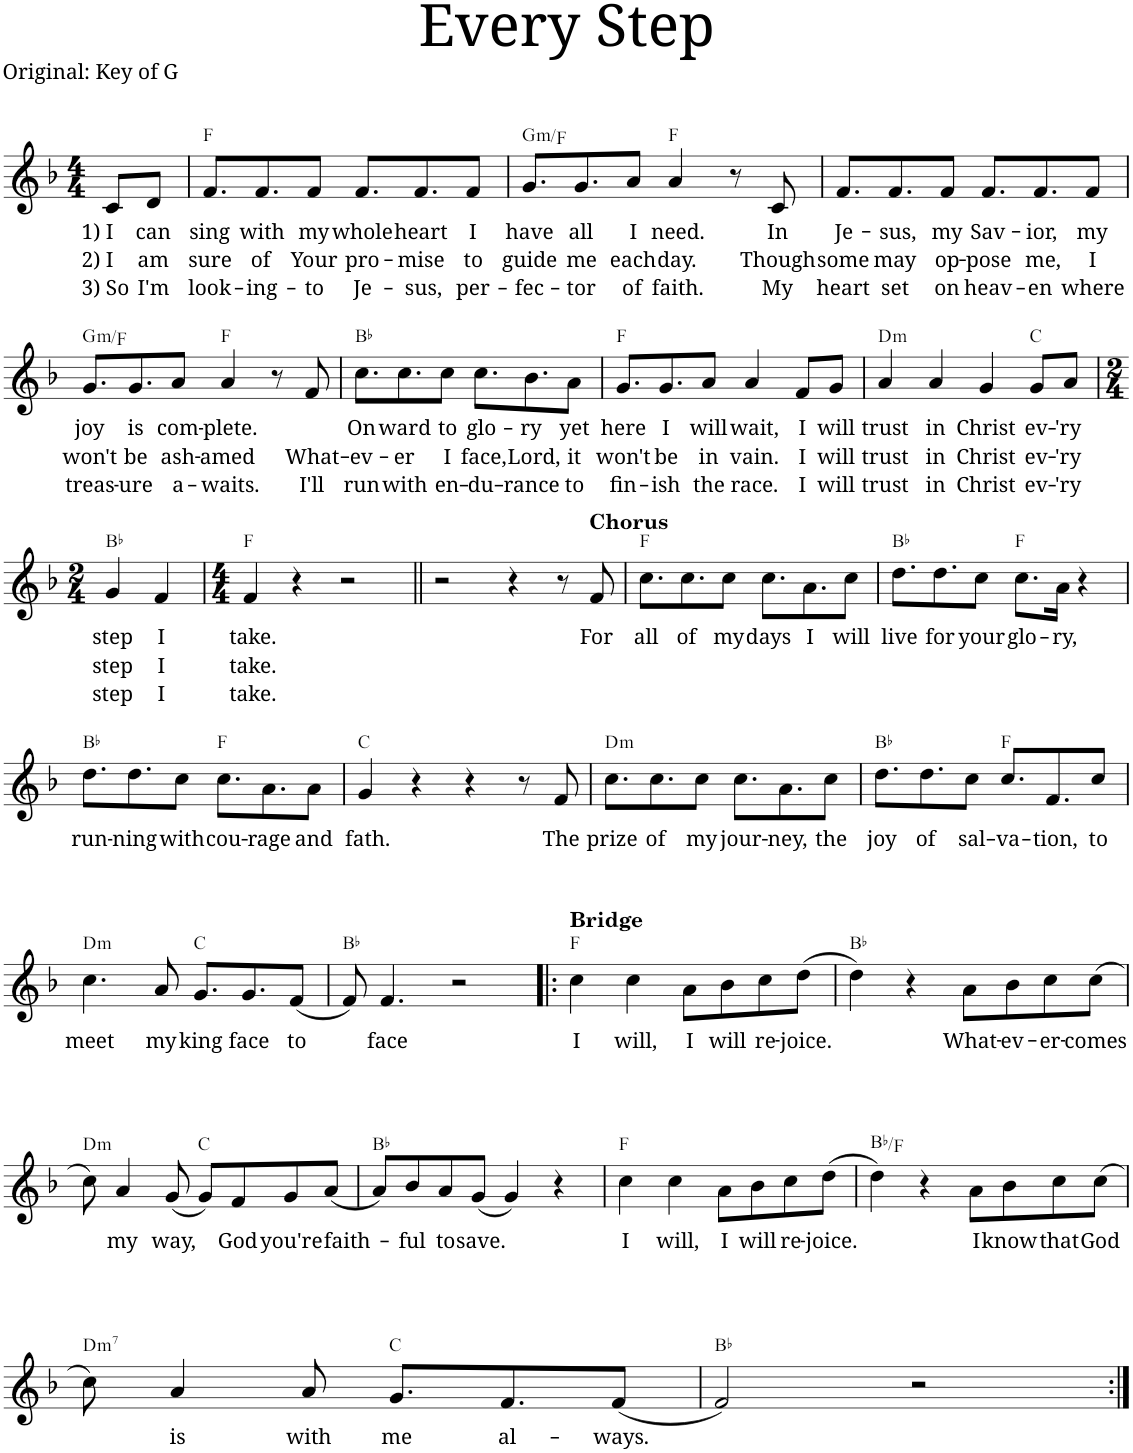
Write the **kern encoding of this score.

**kern	**text	**text	**text	**harte
*part1	*part1	*part1	*part1	*part1
*staff1	*staff1	*staff1	*staff1	*
*I"Piano	*	*	*	*
*I'Pno.	*	*	*	*
*clefG2	*	*	*	*
*k[b-]	*	*	*	*
*M4/4	*	*	*	*
=1	=1	=1	=1	=1
!	!LO:LY:b	!LO:LY:b	!LO:LY:b	!
8c/L	1) I	2) I	3) So	.
!	!LO:LY:b	!LO:LY:b	!LO:LY:b	!
8d/J	can	am	I'm	.
=2	=2	=2	=2	=2
!	!LO:LY:b	!LO:LY:b	!LO:LY:b	!
8.f/L	sing	sure	look-	F:maj
!	!LO:LY:b	!LO:LY:b	!LO:LY:b	!
8.f/	with	of	-ing-	.
!	!LO:LY:b	!LO:LY:b	!LO:LY:b	!
8f/J	my	Your	-to	.
!	!LO:LY:b	!LO:LY:b	!LO:LY:b	!
8.f/L	whole	pro-	Je-	.
!	!LO:LY:b	!LO:LY:b	!LO:LY:b	!
8.f/	heart	-mise	-sus,	.
!	!LO:LY:b	!LO:LY:b	!LO:LY:b	!
8f/J	I	to	per-	.
=3	=3	=3	=3	=3
!	!LO:LY:b	!LO:LY:b	!LO:LY:b	!LO:H:kt=m
8.g/L	have	guide	-fec-	G:min/b7
!	!LO:LY:b	!LO:LY:b	!LO:LY:b	!
8.g/	all	me	-tor	.
!	!LO:LY:b	!LO:LY:b	!LO:LY:b	!
8a/J	I	each	of	.
!	!LO:LY:b	!LO:LY:b	!LO:LY:b	!
4a/	need.	day.	faith.	F:maj
8r	.	.	.	.
!	!LO:LY:b	!LO:LY:b	!LO:LY:b	!
8c/	In	Though	My	.
=4	=4	=4	=4	=4
!	!LO:LY:b	!LO:LY:b	!LO:LY:b	!
8.f/L	Je-	some	heart	.
!	!LO:LY:b	!LO:LY:b	!LO:LY:b	!
8.f/	-sus,	may	set	.
!	!LO:LY:b	!LO:LY:b	!LO:LY:b	!
8f/J	my	op-	on	.
!	!LO:LY:b	!LO:LY:b	!LO:LY:b	!
8.f/L	Sav-	-pose	heav-	.
!	!LO:LY:b	!LO:LY:b	!LO:LY:b	!
8.f/	-ior,	me,	-en	.
!	!LO:LY:b	!LO:LY:b	!LO:LY:b	!
8f/J	my	I	where	.
!!LO:LB:g=z
=5	=5	=5	=5	=5
!	!LO:LY:b	!LO:LY:b	!LO:LY:b	!LO:H:kt=m
8.g/L	joy	won't	treas-	G:min/b7
!	!LO:LY:b	!LO:LY:b	!LO:LY:b	!
8.g/	is	be	-ure	.
!	!LO:LY:b	!LO:LY:b	!LO:LY:b	!
8a/J	com-	ash-	a-	.
!	!LO:LY:b	!LO:LY:b	!LO:LY:b	!
4a/	-plete.	-amed	-waits.	F:maj
8r	.	.	.	.
!	!	!LO:LY:b	!LO:LY:b	!
8f/	.	What-	I'll	.
=6	=6	=6	=6	=6
!	!LO:LY:b	!LO:LY:b	!LO:LY:b	!
8.cc\L	On	-ev-	run	Bb:maj
!	!LO:LY:b	!LO:LY:b	!LO:LY:b	!
8.cc\	ward	-er	with	.
!	!LO:LY:b	!LO:LY:b	!LO:LY:b	!
8cc\J	to	I	en-	.
!	!LO:LY:b	!LO:LY:b	!LO:LY:b	!
8.cc\L	glo-	face,	-du-	.
!	!LO:LY:b	!LO:LY:b	!LO:LY:b	!
8.b-\	-ry	Lord,	-rance	.
!	!LO:LY:b	!LO:LY:b	!LO:LY:b	!
8a\J	yet	it	to	.
=7	=7	=7	=7	=7
!	!LO:LY:b	!LO:LY:b	!LO:LY:b	!
8.g/L	here	won't	fin-	F:maj
!	!LO:LY:b	!LO:LY:b	!LO:LY:b	!
8.g/	I	be	-ish	.
!	!LO:LY:b	!LO:LY:b	!LO:LY:b	!
8a/J	will	in	the	.
!	!LO:LY:b	!LO:LY:b	!LO:LY:b	!
4a/	wait,	vain.	race.	.
!	!LO:LY:b	!LO:LY:b	!LO:LY:b	!
8f/L	I	I	I	.
!	!LO:LY:b	!LO:LY:b	!LO:LY:b	!
8g/J	will	will	will	.
=8	=8	=8	=8	=8
!	!LO:LY:b	!LO:LY:b	!LO:LY:b	!LO:H:kt=m
4a/	trust	trust	trust	D:min
!	!LO:LY:b	!LO:LY:b	!LO:LY:b	!
4a/	in	in	in	.
!	!LO:LY:b	!LO:LY:b	!LO:LY:b	!
4g/	Christ	Christ	Christ	.
!	!LO:LY:b	!LO:LY:b	!LO:LY:b	!
8g/L	ev-	ev-	ev-	C:maj
!	!LO:LY:b	!LO:LY:b	!LO:LY:b	!
8a/J	-'ry	-'ry	-'ry	.
!!LO:LB:g=z
=9	=9	=9	=9	=9
*M2/4	*	*	*	*
!	!LO:LY:b	!LO:LY:b	!LO:LY:b	!
4g/	step	step	step	Bb:maj
!	!LO:LY:b	!LO:LY:b	!LO:LY:b	!
4f/	I	I	I	.
=10	=10	=10	=10	=10
*M4/4	*	*	*	*
!	!LO:LY:b	!LO:LY:b	!LO:LY:b	!
4f/	take.	take.	take.	F:maj
4r	.	.	.	.
2r	.	.	.	.
=11||	=11||	=11||	=11||	=11||
2r	.	.	.	.
4r	.	.	.	.
8r	.	.	.	.
!LO:TX:a:B:t=Chorus	!	!	!	!
!	!LO:LY:b	!	!	!
8f/	For	.	.	.
=12	=12	=12	=12	=12
!	!LO:LY:b	!	!	!
8.cc\L	all	.	.	F:maj
!	!LO:LY:b	!	!	!
8.cc\	of	.	.	.
!	!LO:LY:b	!	!	!
8cc\J	my	.	.	.
!	!LO:LY:b	!	!	!
8.cc\L	days	.	.	.
!	!LO:LY:b	!	!	!
8.a\	I	.	.	.
!	!LO:LY:b	!	!	!
8cc\J	will	.	.	.
=13	=13	=13	=13	=13
!	!LO:LY:b	!	!	!
8.dd\L	live	.	.	Bb:maj
!	!LO:LY:b	!	!	!
8.dd\	for	.	.	.
!	!LO:LY:b	!	!	!
8cc\J	your	.	.	.
!	!LO:LY:b	!	!	!
8.cc\L	glo-	.	.	F:maj
!	!LO:LY:b	!	!	!
16a\Jk	-ry,	.	.	.
4r	.	.	.	.
!!LO:LB:g=z
=14	=14	=14	=14	=14
!	!LO:LY:b	!	!	!
8.dd\L	run-	.	.	Bb:maj
!	!LO:LY:b	!	!	!
8.dd\	-ning	.	.	.
!	!LO:LY:b	!	!	!
8cc\J	with	.	.	.
!	!LO:LY:b	!	!	!
8.cc\L	cou-	.	.	F:maj
!	!LO:LY:b	!	!	!
8.a\	-rage	.	.	.
!	!LO:LY:b	!	!	!
8a\J	and	.	.	.
=15	=15	=15	=15	=15
!	!LO:LY:b	!	!	!
4g/	fath.	.	.	C:maj
4r	.	.	.	.
4r	.	.	.	.
8r	.	.	.	.
!	!LO:LY:b	!	!	!
8f/	The	.	.	.
=16	=16	=16	=16	=16
!	!LO:LY:b	!	!	!LO:H:kt=m
8.cc\L	prize	.	.	D:min
!	!LO:LY:b	!	!	!
8.cc\	of	.	.	.
!	!LO:LY:b	!	!	!
8cc\J	my	.	.	.
!	!LO:LY:b	!	!	!
8.cc\L	jour-	.	.	.
!	!LO:LY:b	!	!	!
8.a\	-ney,	.	.	.
!	!LO:LY:b	!	!	!
8cc\J	the	.	.	.
=17	=17	=17	=17	=17
!	!LO:LY:b	!	!	!
8.dd\L	joy	.	.	Bb:maj
!	!LO:LY:b	!	!	!
8.dd\	of	.	.	.
!	!LO:LY:b	!	!	!
8cc\J	sal-	.	.	.
!	!LO:LY:b	!	!	!
8.cc/L	-va-	.	.	F:maj
!	!LO:LY:b	!	!	!
8.f/	-tion,	.	.	.
!	!LO:LY:b	!	!	!
8cc/J	to	.	.	.
!!LO:LB:g=z
=18	=18	=18	=18	=18
!	!LO:LY:b	!	!	!LO:H:kt=m
4.cc\	meet	.	.	D:min
!	!LO:LY:b	!	!	!
8a/	my	.	.	.
!	!LO:LY:b	!	!	!
8.g/L	king	.	.	C:maj
!	!LO:LY:b	!	!	!
8.g/	face	.	.	.
!	!LO:LY:b	!	!	!
(8f/J	to	.	.	.
=19	=19	=19	=19	=19
8f/)	.	.	.	Bb:maj
!	!LO:LY:b	!	!	!
4.f/	face	.	.	.
2r	.	.	.	.
=20!|:	=20!|:	=20!|:	=20!|:	=20!|:
!LO:TX:a:B:t=Bridge	!	!	!	!
!	!LO:LY:b	!	!	!
4cc\	I	.	.	F:maj
!	!LO:LY:b	!	!	!
4cc\	will,	.	.	.
!	!LO:LY:b	!	!	!
8a\L	I	.	.	.
!	!LO:LY:b	!	!	!
8b-\	will	.	.	.
!	!LO:LY:b	!	!	!
8cc\	re-	.	.	.
!	!LO:LY:b	!	!	!
(8dd\J	-joice.	.	.	.
=21	=21	=21	=21	=21
4dd\)	.	.	.	Bb:maj
4r	.	.	.	.
!	!LO:LY:b	!	!	!
8a\L	What-	.	.	.
!	!LO:LY:b	!	!	!
8b-\	-ev-	.	.	.
!	!LO:LY:b	!	!	!
8cc\	-er-	.	.	.
!	!LO:LY:b	!	!	!
(8cc\J	-comes	.	.	.
!!LO:LB:g=z
=22	=22	=22	=22	=22
!	!	!	!	!LO:H:kt=m
8cc\)	.	.	.	D:min
!	!LO:LY:b	!	!	!
4a/	my	.	.	.
!	!LO:LY:b	!	!	!
(8g/	way,	.	.	.
8g/L)	.	.	.	C:maj
!	!LO:LY:b	!	!	!
8f/	God	.	.	.
!	!LO:LY:b	!	!	!
8g/	you're	.	.	.
!	!LO:LY:b	!	!	!
(8a/J	faith-	.	.	.
=23	=23	=23	=23	=23
8a/L)	.	.	.	Bb:maj
!	!LO:LY:b	!	!	!
8b-/	-ful	.	.	.
!	!LO:LY:b	!	!	!
8a/	to	.	.	.
!	!LO:LY:b	!	!	!
(8g/J	save.	.	.	.
4g/)	.	.	.	.
4r	.	.	.	.
=24	=24	=24	=24	=24
!	!LO:LY:b	!	!	!
4cc\	I	.	.	F:maj
!	!LO:LY:b	!	!	!
4cc\	will,	.	.	.
!	!LO:LY:b	!	!	!
8a\L	I	.	.	.
!	!LO:LY:b	!	!	!
8b-\	will	.	.	.
!	!LO:LY:b	!	!	!
8cc\	re-	.	.	.
!	!LO:LY:b	!	!	!
(8dd\J	-joice.	.	.	.
=25	=25	=25	=25	=25
4dd\)	.	.	.	Bb:maj/5
4r	.	.	.	.
!	!LO:LY:b	!	!	!
8a\L	I	.	.	.
!	!LO:LY:b	!	!	!
8b-\	know	.	.	.
!	!LO:LY:b	!	!	!
8cc\	that	.	.	.
!	!LO:LY:b	!	!	!
(8cc\J	God	.	.	.
!!LO:LB:g=z
=26	=26	=26	=26	=26
!	!	!	!	!LO:H:kt=m7
8cc\)	.	.	.	D:min7
!	!LO:LY:b	!	!	!
4a/	is	.	.	.
!	!LO:LY:b	!	!	!
8a/	with	.	.	.
!	!LO:LY:b	!	!	!
8.g/L	me	.	.	C:maj
!	!LO:LY:b	!	!	!
8.f/	al-	.	.	.
!	!LO:LY:b	!	!	!
(8f/J	-ways.	.	.	.
=27	=27	=27	=27	=27
2f/)	.	.	.	Bb:maj
2r	.	.	.	.
=:|!	=:|!	=:|!	=:|!	=:|!
*-	*-	*-	*-	*-
